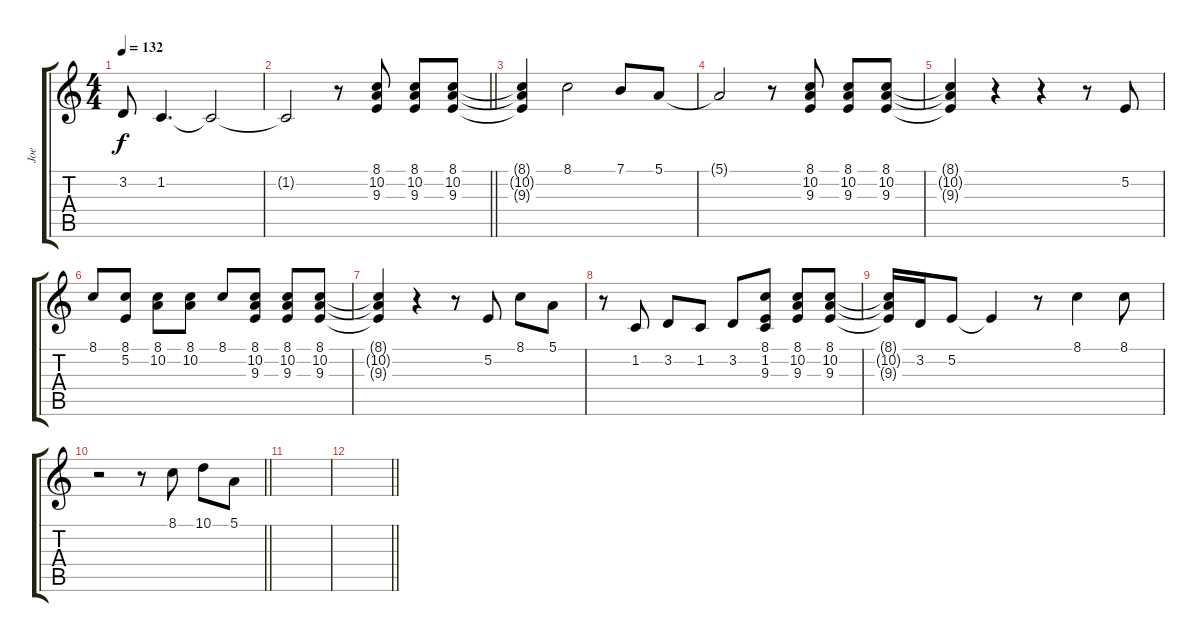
\track ("Joe" "Joe") {instrument lead1square}
\staff {score tabs}
\tuning (E4 B3 G3 D3 A2 E2) {hide}
\ts (4 4)
\tempo 132
\clef g2
\ks aminor
3.2{t}.8{dy f} 1.2.4{d} 1.2{t}.2 |
\barLineRight lightlight
1.2{t}.2 r.8 (8.1 10.2 9.3).8 (8.1 10.2 9.3).8 (8.1 10.2 9.3).8 |
(8.1{t} 10.2{t} 9.3{t}).4 8.1.2 7.1.8 5.1.8 |
5.1{t}.2 r.8 (8.1 10.2 9.3).8 (8.1 10.2 9.3).8 (8.1 10.2 9.3).8 |
(8.1{t} 10.2{t} 9.3{t}).4 r.4 r.4 r.8 5.2.8 |
8.1.8 (8.1 5.2).8 (8.1 10.2).8 (8.1 10.2).8 8.1.8 (8.1 10.2 9.3).8 (8.1 10.2 9.3).8 (8.1 10.2 9.3).8 |
(8.1{t} 10.2{t} 9.3{t}).4 r.4 r.8 5.2.8 8.1.8 5.1.8 |
r.8 1.2.8 3.2.8 1.2.8 3.2.8 (8.1 1.2 9.3).8 (8.1 10.2 9.3).8 (8.1 10.2 9.3).8 |
(8.1{t} 10.2{t} 9.3{t}).16 3.2.16 5.2.8 5.2{t}.4 r.8 8.1.4 8.1.8 |
\barLineRight lightlight
r.2 r.8 8.1.8 10.1.8 5.1.8 |
|
\barLineRight lightlight
